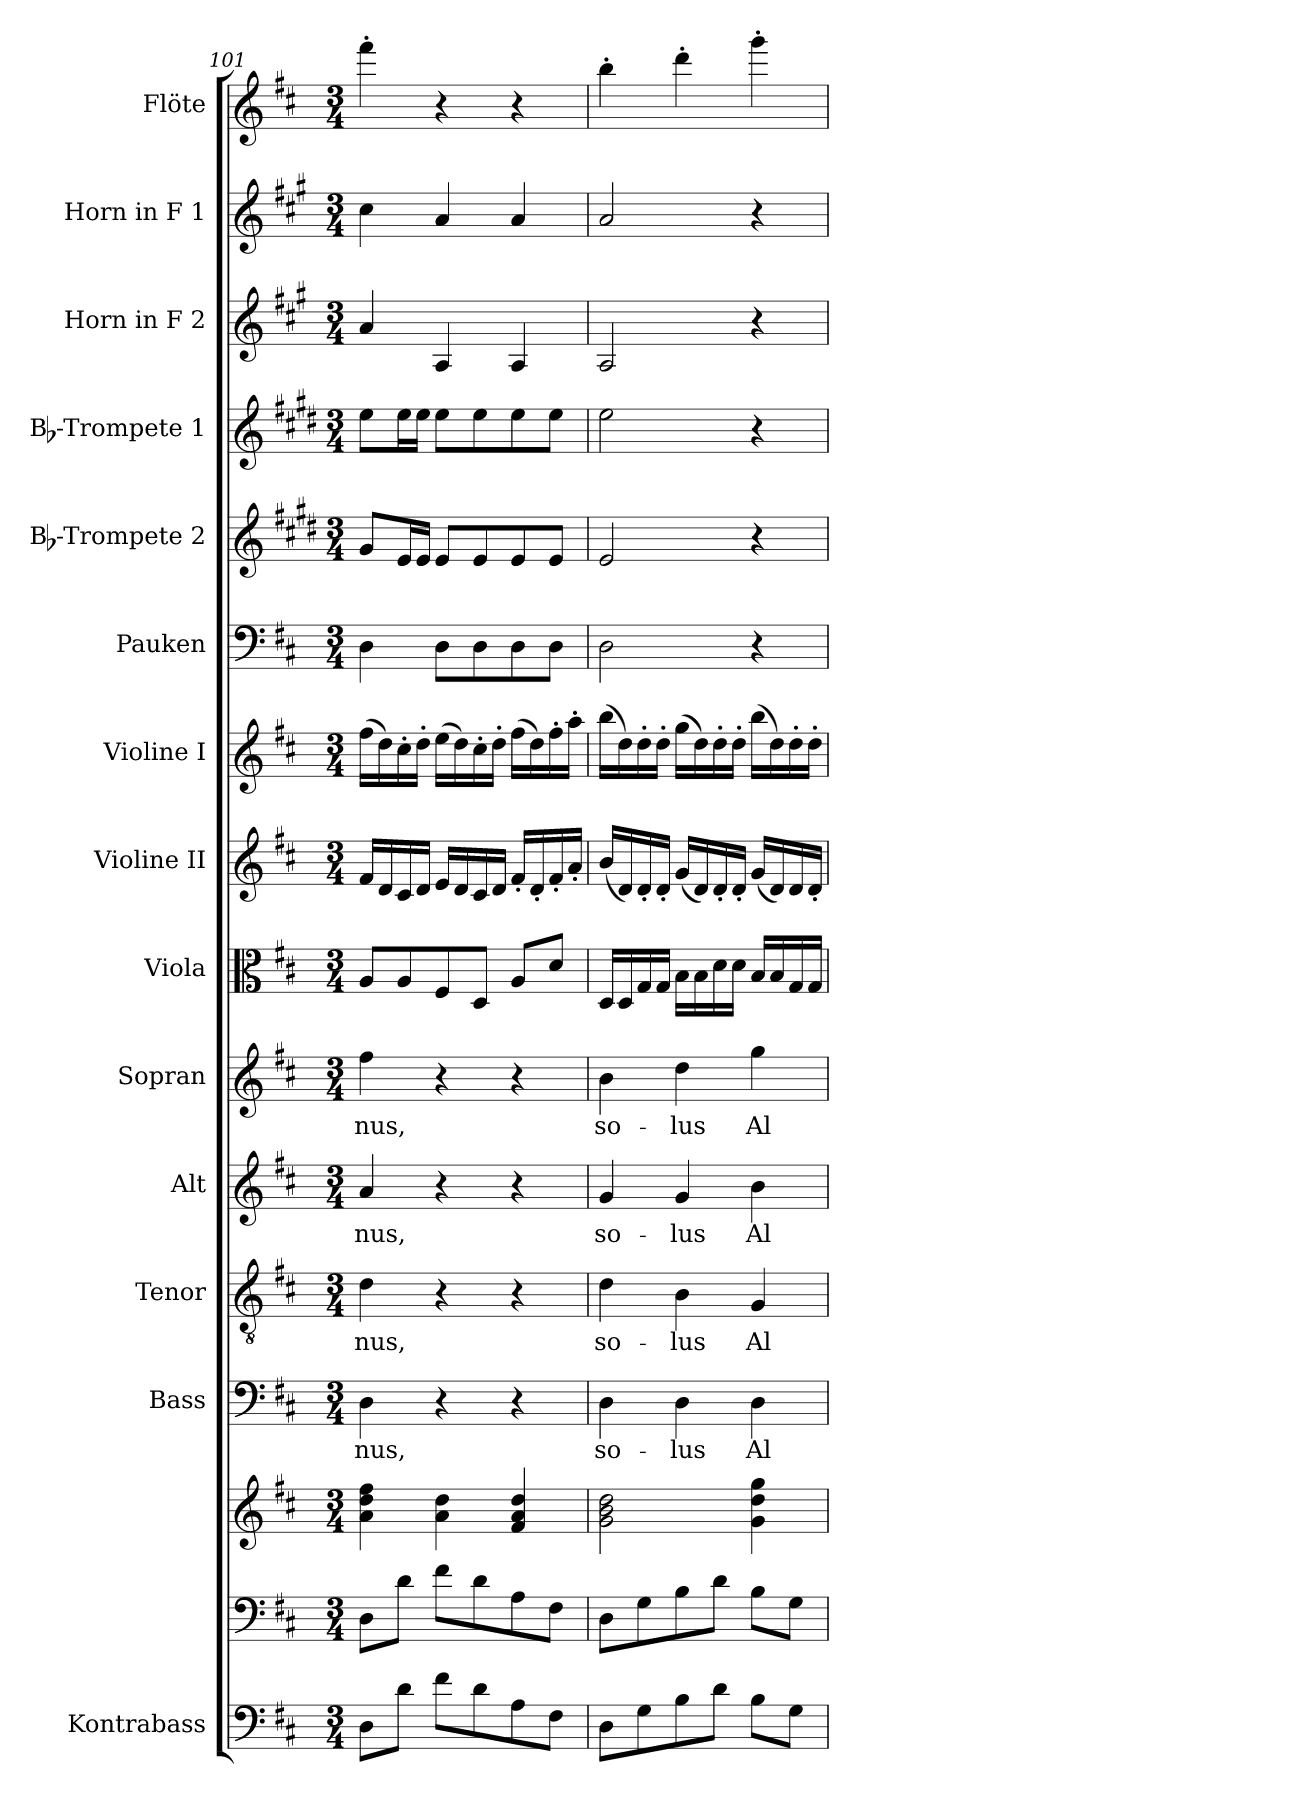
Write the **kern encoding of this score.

**kern	**kern	**kern	**kern	**text	**kern	**text	**kern	**text	**kern	**text	**kern	**kern	**kern	**kern	**kern	**kern	**kern	**kern	**kern
*part15	*part14	*part14	*part13	*part13	*part12	*part12	*part11	*part11	*part10	*part10	*part9	*part8	*part7	*part6	*part5	*part4	*part3	*part2	*part1
*staff16	*staff15	*staff14	*staff13	*staff13	*staff12	*staff12	*staff11	*staff11	*staff10	*staff10	*staff9	*staff8	*staff7	*staff6	*staff5	*staff4	*staff3	*staff2	*staff1
*I"Kontrabass	*	*	*I"Bass	*	*I"Tenor	*	*I"Alt	*	*I"Sopran	*	*I"Viola	*I"Violine II	*I"Violine I	*I"Pauken	*I"Bb-Trompete 2	*I"Bb-Trompete 1	*I"Horn in F 2	*I"Horn in F 1	*I"Flöte
*I'Kb.	*	*	*I'B.	*	*I'T.	*	*I'A.	*	*I'S.	*	*I'Vla.	*I'Vl. II	*I'Vl. I	*I'Pk.	*I'Bb Trp. 2	*I'Bb Trp. 1	*	*	*I'Fl.
*clefF4	*clefF4	*clefG2	*clefF4	*	*clefGv2	*	*clefG2	*	*clefG2	*	*clefC3	*clefG2	*clefG2	*clefF4	*clefG2	*clefG2	*clefG2	*clefG2	*clefG2
*ITrd7c12	*	*	*	*	*	*	*	*	*	*	*	*	*	*	*ITrd1c2	*ITrd1c2	*ITrd4c7	*ITrd4c7	*
*k[f#c#]	*k[f#c#]	*k[f#c#]	*k[f#c#]	*	*k[f#c#]	*	*k[f#c#]	*	*k[f#c#]	*	*k[f#c#]	*k[f#c#]	*k[f#c#]	*k[f#c#]	*k[f#c#]	*k[f#c#]	*k[f#c#]	*k[f#c#]	*k[f#c#]
*D:	*D:	*D:	*D:	*	*D:	*	*D:	*	*D:	*	*D:	*D:	*D:	*D:	*D:	*D:	*D:	*D:	*D:
*M3/4	*M3/4	*M3/4	*M3/4	*	*M3/4	*	*M3/4	*	*M3/4	*	*M3/4	*M3/4	*M3/4	*M3/4	*M3/4	*M3/4	*M3/4	*M3/4	*M3/4
=101	=101	=101	=101	=101	=101	=101	=101	=101	=101	=101	=101	=101	=101	=101	=101	=101	=101	=101	=101
!	!	!	!	!LO:LY:b	!	!LO:LY:b	!	!LO:LY:b	!	!LO:LY:b	!	!	!	!	!	!	!	!	!
8DD\L	8D\L	4a\ 4dd\ 4ff#\	4D\	-nus,	4d\	-nus,	4a/	-nus,	4ff#\	-nus,	8A/L	16f#/LL	(>16ff#\LL	4D\	8f#/L	8dd\L	4d/	4f#\	4fff#'>\
.	.	.	.	.	.	.	.	.	.	.	.	16d/	16dd\)	.	.	.	.	.	.
8D\J	8d\J	.	.	.	.	.	.	.	.	.	8A/	16c#/	16cc#'>\	.	16d/L	16dd\L	.	.	.
.	.	.	.	.	.	.	.	.	.	.	.	16d/JJ	16dd'>\JJ	.	16d/JJ	16dd\JJ	.	.	.
8F#\L	8f#\L	4a\ 4dd\	4r	.	4r	.	4r	.	4r	.	8F#/	16e/LL	(>16ee\LL	8D\L	8d/L	8dd\L	4D/	4d/	4r
.	.	.	.	.	.	.	.	.	.	.	.	16d/	16dd\)	.	.	.	.	.	.
8D\	8d\	.	.	.	.	.	.	.	.	.	8D/J	16c#/	16cc#'>\	8D\	8d/	8dd\	.	.	.
.	.	.	.	.	.	.	.	.	.	.	.	16d/JJ	16dd'>\JJ	.	.	.	.	.	.
8AA\	8A\	4f#/ 4a/ 4dd/	4r	.	4r	.	4r	.	4r	.	8A/L	16f#'</LL	(>16ff#\LL	8D\	8d/	8dd\	4D/	4d/	4r
.	.	.	.	.	.	.	.	.	.	.	.	16d'</	16dd\)	.	.	.	.	.	.
8FF#\J	8F#\J	.	.	.	.	.	.	.	.	.	8d/J	16f#'</	16ff#'>\	8D\J	8d/J	8dd\J	.	.	.
.	.	.	.	.	.	.	.	.	.	.	.	16a'</JJ	16aa'>\JJ	.	.	.	.	.	.
!!LO:PB:g=z
=102	=102	=102	=102	=102	=102	=102	=102	=102	=102	=102	=102	=102	=102	=102	=102	=102	=102	=102	=102
!	!	!	!	!LO:LY:b	!	!LO:LY:b	!	!LO:LY:b	!	!LO:LY:b	!	!	!	!	!	!	!	!	!
8DD\L	8D\L	2g\ 2b\ 2dd\	4D\	so-	4d\	so-	4g/	so-	4b\	so-	16D/LL	(<16b/LL	(>16bb\LL	2D\	2d/	2dd\	2D/	2d/	4bb'>\
.	.	.	.	.	.	.	.	.	.	.	16D/	16d/)	16dd\)	.	.	.	.	.	.
8GG\	8G\	.	.	.	.	.	.	.	.	.	16G/	16d'</	16dd'>\	.	.	.	.	.	.
.	.	.	.	.	.	.	.	.	.	.	16G/JJ	16d'</JJ	16dd'>\JJ	.	.	.	.	.	.
!	!	!	!	!LO:LY:b	!	!LO:LY:b	!	!LO:LY:b	!	!LO:LY:b	!	!	!	!	!	!	!	!	!
8BB\	8B\	.	4D\	-lus	4B\	-lus	4g/	-lus	4dd\	-lus	16B\LL	(<16g/LL	(>16gg\LL	.	.	.	.	.	4ddd'>\
.	.	.	.	.	.	.	.	.	.	.	16B\	16d/)	16dd\)	.	.	.	.	.	.
8D\J	8d\J	.	.	.	.	.	.	.	.	.	16d\	16d'</	16dd'>\	.	.	.	.	.	.
.	.	.	.	.	.	.	.	.	.	.	16d\JJ	16d'</JJ	16dd'>\JJ	.	.	.	.	.	.
!	!	!	!	!LO:LY:b	!	!LO:LY:b	!	!LO:LY:b	!	!LO:LY:b	!	!	!	!	!	!	!	!	!
8BB\L	8B\L	4g\ 4dd\ 4gg\	4D\	Al-	4G/	Al-	4b\	Al-	4gg\	Al-	16B/LL	(<16g/LL	(>16bb\LL	4r	4r	4r	4r	4r	4ggg'>\
.	.	.	.	.	.	.	.	.	.	.	16B/	16d/)	16dd\)	.	.	.	.	.	.
8GG\J	8G\J	.	.	.	.	.	.	.	.	.	16G/	16d/	16dd'>\	.	.	.	.	.	.
.	.	.	.	.	.	.	.	.	.	.	16G/JJ	16d'</JJ	16dd'>\JJ	.	.	.	.	.	.
=	=	=	=	=	=	=	=	=	=	=	=	=	=	=	=	=	=	=	=
*-	*-	*-	*-	*-	*-	*-	*-	*-	*-	*-	*-	*-	*-	*-	*-	*-	*-	*-	*-
